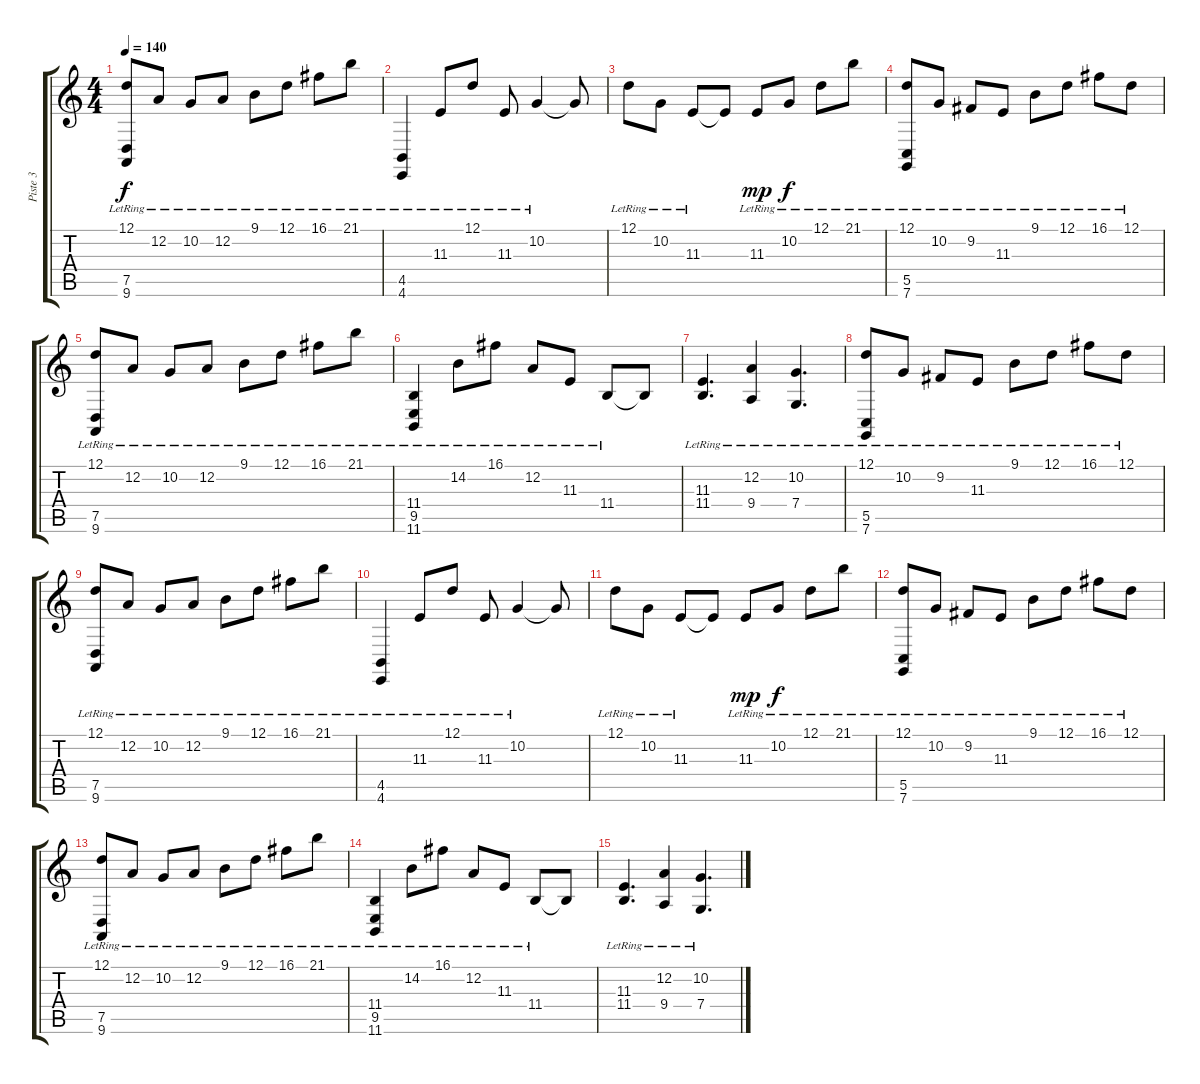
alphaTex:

\track ("Piste 3" "Piste 3") {instrument acousticgrandpiano}
\staff {score tabs}
\tuning (D4 A3 F3 C3 G2 C2) {hide}
\ts (4 4)
\tempo 140
\clef g2
\ks c
(12.1{lr} 7.5{lr} 9.6{lr}).8{dy f} 12.2{lr}.8 10.2{lr}.8 12.2{lr}.8 9.1{lr}.8 12.1{lr}.8 16.1{lr}.8 21.1{lr}.8 |
(4.5{lr} 4.6{lr}).4 11.3{lr}.8 12.1{lr}.8 11.3{lr}.8 10.2{lr}.4 10.2{t}.8 |
12.1{lr}.8 10.2{lr}.8 11.3{lr}.8 11.3{t}.8 11.3{lr}.8{dy mp} 10.2{lr}.8{dy f} 12.1{lr}.8 21.1{lr}.8 |
(12.1{lr} 5.5{lr} 7.6{lr}).8 10.2{lr}.8 9.2{lr}.8 11.3{lr}.8 9.1{lr}.8 12.1{lr}.8 16.1{lr}.8 12.1{lr}.8 |
(12.1{lr} 7.5{lr} 9.6{lr}).8 12.2{lr}.8 10.2{lr}.8 12.2{lr}.8 9.1{lr}.8 12.1{lr}.8 16.1{lr}.8 21.1{lr}.8 |
(11.4{lr} 9.5{lr} 11.6{lr}).4 14.2{lr}.8 16.1{lr}.8 12.2{lr}.8 11.3{lr}.8 11.4{lr}.8 11.4{t}.8 |
(11.3 11.4{lr}).4{d} (12.2 9.4{lr}).4 (10.2 7.4{lr}).4{d} |
(12.1{lr} 5.5{lr} 7.6{lr}).8 10.2{lr}.8 9.2{lr}.8 11.3{lr}.8 9.1{lr}.8 12.1{lr}.8 16.1{lr}.8 12.1{lr}.8 |
(12.1{lr} 7.5{lr} 9.6{lr}).8 12.2{lr}.8 10.2{lr}.8 12.2{lr}.8 9.1{lr}.8 12.1{lr}.8 16.1{lr}.8 21.1{lr}.8 |
(4.5{lr} 4.6{lr}).4 11.3{lr}.8 12.1{lr}.8 11.3{lr}.8 10.2{lr}.4 10.2{t}.8 |
12.1{lr}.8 10.2{lr}.8 11.3{lr}.8 11.3{t}.8 11.3{lr}.8{dy mp} 10.2{lr}.8{dy f} 12.1{lr}.8 21.1{lr}.8 |
(12.1{lr} 5.5{lr} 7.6{lr}).8 10.2{lr}.8 9.2{lr}.8 11.3{lr}.8 9.1{lr}.8 12.1{lr}.8 16.1{lr}.8 12.1{lr}.8 |
(12.1{lr} 7.5{lr} 9.6{lr}).8 12.2{lr}.8 10.2{lr}.8 12.2{lr}.8 9.1{lr}.8 12.1{lr}.8 16.1{lr}.8 21.1{lr}.8 |
(11.4{lr} 9.5{lr} 11.6{lr}).4 14.2{lr}.8 16.1{lr}.8 12.2{lr}.8 11.3{lr}.8 11.4{lr}.8 11.4{t}.8 |
(11.3 11.4{lr}).4{d} (12.2 9.4{lr}).4 (10.2 7.4{lr}).4{d}
